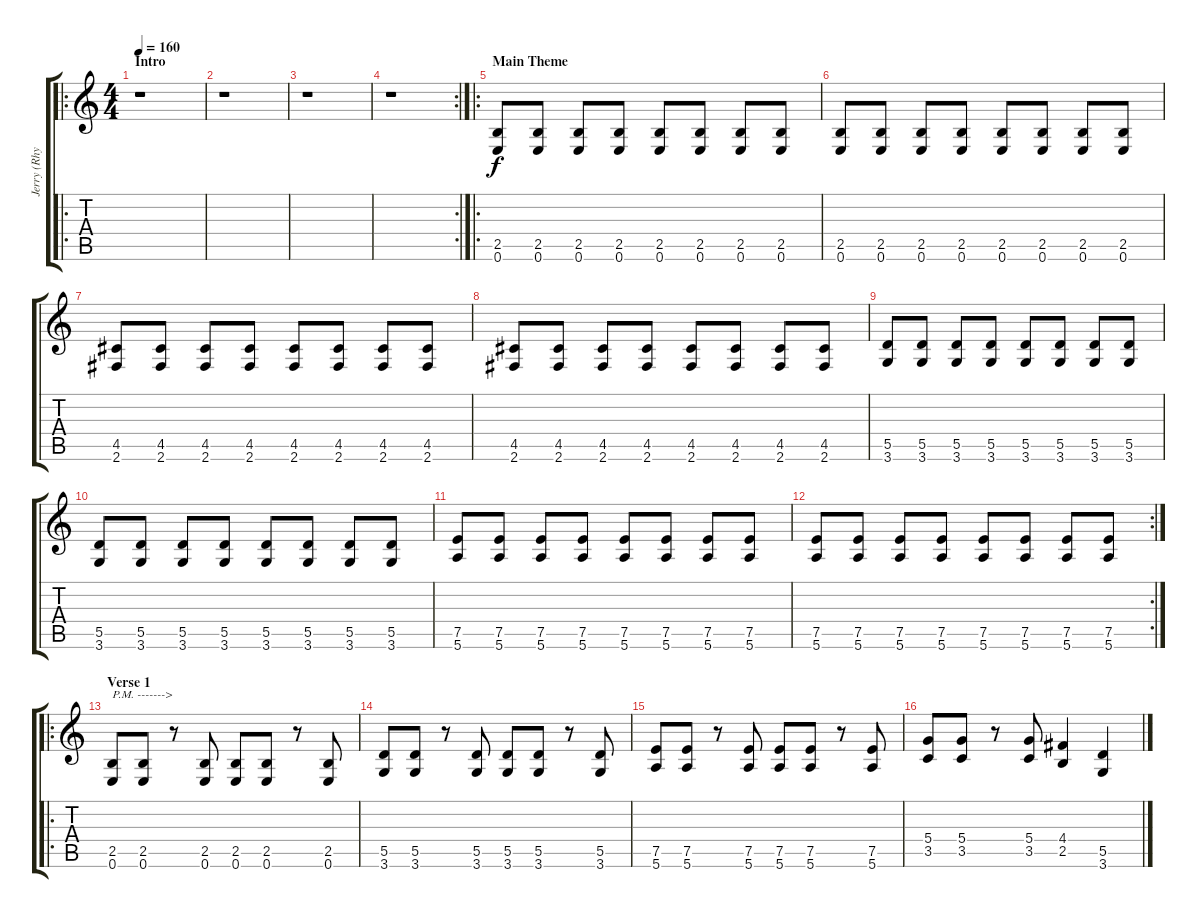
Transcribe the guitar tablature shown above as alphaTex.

\track ("Jerry (Rhythm)" "Jerry (Rhy") {instrument distortionguitar}
\staff {score tabs}
\tuning (E4 B3 G3 D3 A2 E2) {hide}
\ro
\ts (4 4)
\section ("" "Intro")
\tempo 160
\clef g2
\ks c
r.1{dy f instrument distortionguitar} |
r.1 |
r.1 |
\rc 2
r.1 |
\ro
\section ("" "Main Theme")
(2.5 0.6).8 (2.5 0.6).8 (2.5 0.6).8 (2.5 0.6).8 (2.5 0.6).8 (2.5 0.6).8 (2.5 0.6).8 (2.5 0.6).8 |
(2.5 0.6).8 (2.5 0.6).8 (2.5 0.6).8 (2.5 0.6).8 (2.5 0.6).8 (2.5 0.6).8 (2.5 0.6).8 (2.5 0.6).8 |
(4.5 2.6).8 (4.5 2.6).8 (4.5 2.6).8 (4.5 2.6).8 (4.5 2.6).8 (4.5 2.6).8 (4.5 2.6).8 (4.5 2.6).8 |
(4.5 2.6).8 (4.5 2.6).8 (4.5 2.6).8 (4.5 2.6).8 (4.5 2.6).8 (4.5 2.6).8 (4.5 2.6).8 (4.5 2.6).8 |
(5.5 3.6).8 (5.5 3.6).8 (5.5 3.6).8 (5.5 3.6).8 (5.5 3.6).8 (5.5 3.6).8 (5.5 3.6).8 (5.5 3.6).8 |
(5.5 3.6).8 (5.5 3.6).8 (5.5 3.6).8 (5.5 3.6).8 (5.5 3.6).8 (5.5 3.6).8 (5.5 3.6).8 (5.5 3.6).8 |
(7.5 5.6).8 (7.5 5.6).8 (7.5 5.6).8 (7.5 5.6).8 (7.5 5.6).8 (7.5 5.6).8 (7.5 5.6).8 (7.5 5.6).8 |
\rc 2
(7.5 5.6).8 (7.5 5.6).8 (7.5 5.6).8 (7.5 5.6).8 (7.5 5.6).8 (7.5 5.6).8 (7.5 5.6).8 (7.5 5.6).8 |
\ro
\section ("" "Verse 1")
(2.5 0.6).8{txt "P.M. ------->"} (2.5 0.6).8 r.8 (2.5 0.6).8 (2.5 0.6).8 (2.5 0.6).8 r.8 (2.5 0.6).8 |
(5.5 3.6).8 (5.5 3.6).8 r.8 (5.5 3.6).8 (5.5 3.6).8 (5.5 3.6).8 r.8 (5.5 3.6).8 |
(7.5 5.6).8 (7.5 5.6).8 r.8 (7.5 5.6).8 (7.5 5.6).8 (7.5 5.6).8 r.8 (7.5 5.6).8 |
(5.4 3.5).8 (5.4 3.5).8 r.8 (5.4 3.5).8 (4.4 2.5).4 (5.5 3.6).4
